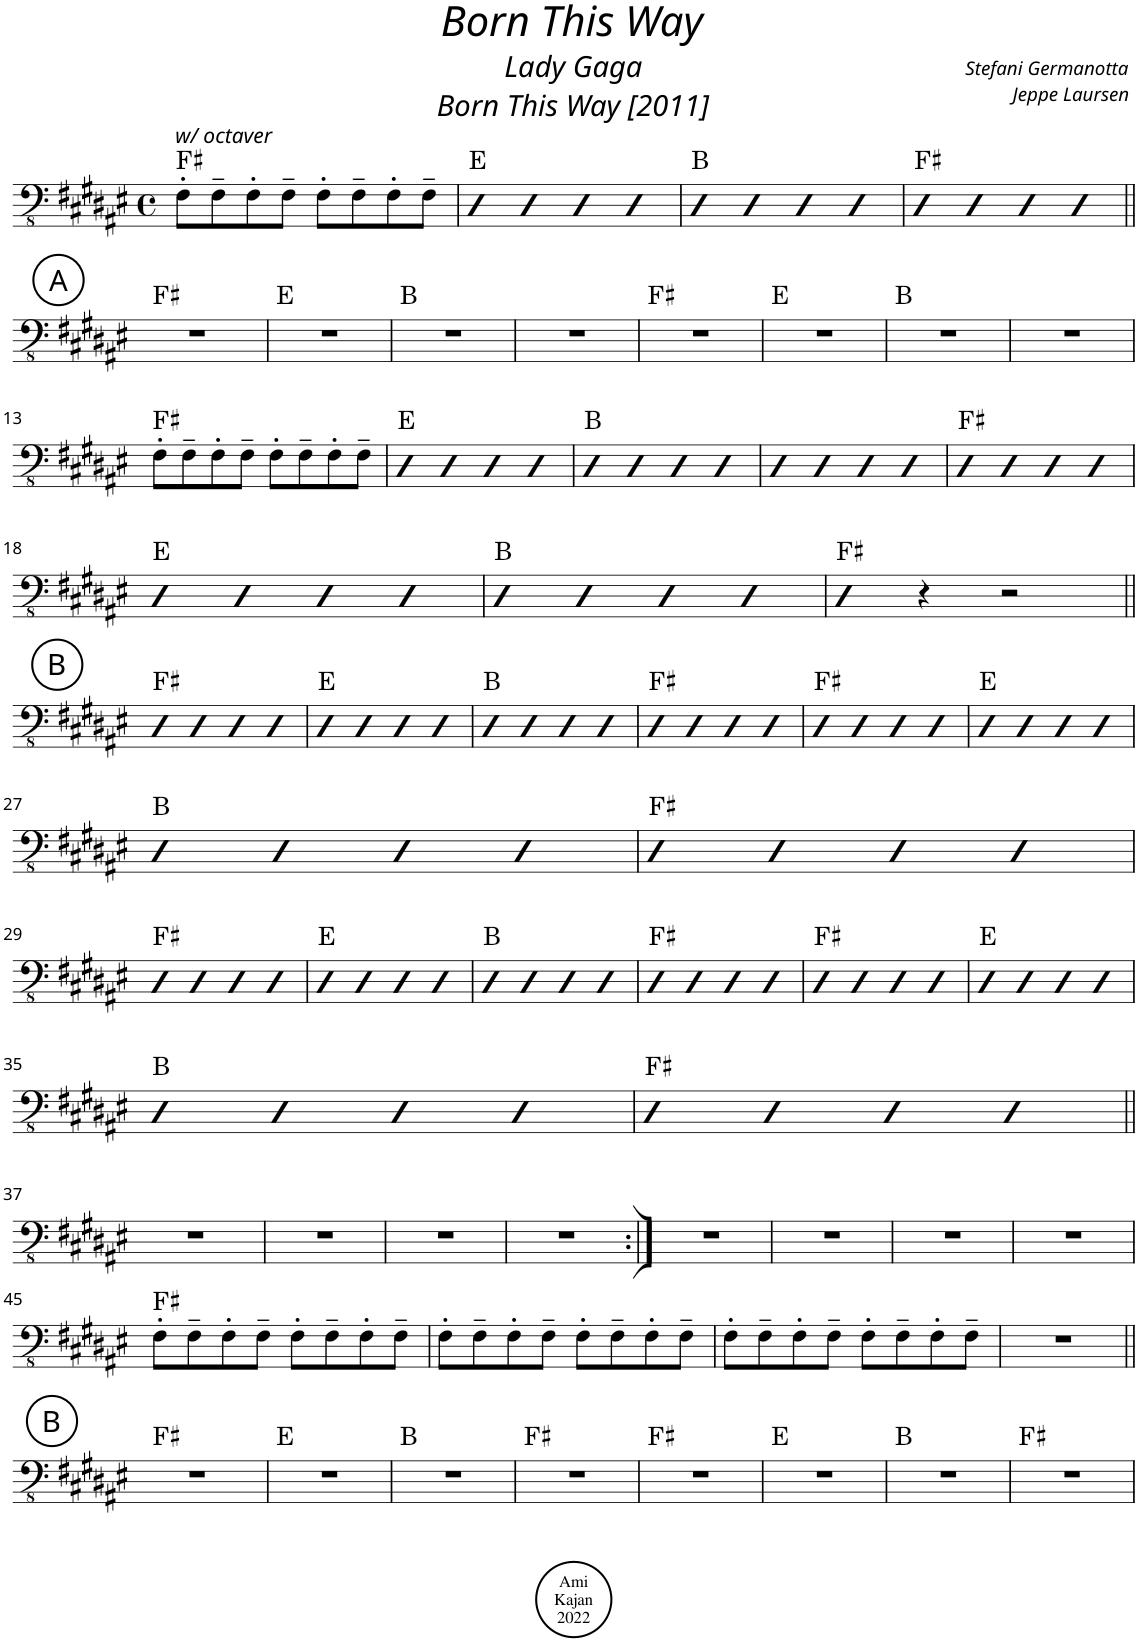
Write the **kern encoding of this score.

**kern	**harte
*part1	*part1
*staff1	*
*I"Acoustic Bass	*
*I'Bass	*
*clefFv4	*
*k[f#c#g#d#a#e#]	*
*M4/4	*
*met(c)	*
=1	=1
!LO:TX:a:i:t=w/ octaver	!
8FF#'\L	F#:maj
8FF#~\	.
8FF#'\	.
8FF#~\J	.
8FF#'\L	.
8FF#~\	.
8FF#'\	.
8FF#~\J	.
=2	=2
4DD#	E:maj
4DD#	.
4DD#	.
4DD#	.
=3	=3
4DD#	B:maj
4DD#	.
4DD#	.
4DD#	.
=4	=4
4DD#	F#:maj
4DD#	.
4DD#	.
4DD#	.
!!LO:LB:g=z
!!LO:REH:place=s1:a:cj:enc=circle:fs=14:t=A
=5||	=5||
1r	F#:maj
=6	=6
1r	E:maj
=7	=7
1r	B:maj
=8	=8
1r	.
=9	=9
1r	F#:maj
=10	=10
1r	E:maj
=11	=11
1r	B:maj
=12	=12
1r	.
!!LO:LB:g=z
=13	=13
8FF#'\L	F#:maj
8FF#~\	.
8FF#'\	.
8FF#~\J	.
8FF#'\L	.
8FF#~\	.
8FF#'\	.
8FF#~\J	.
=14	=14
4DD#	E:maj
4DD#	.
4DD#	.
4DD#	.
=15	=15
4DD#	B:maj
4DD#	.
4DD#	.
4DD#	.
=16	=16
4DD#	.
4DD#	.
4DD#	.
4DD#	.
=17	=17
4DD#	F#:maj
4DD#	.
4DD#	.
4DD#	.
!!LO:LB:g=z
=18	=18
4DD#	E:maj
4DD#	.
4DD#	.
4DD#	.
=19	=19
4DD#	B:maj
4DD#	.
4DD#	.
4DD#	.
=20	=20
4DD#	F#:maj
4r	.
2r	.
!!LO:LB:g=z
!!LO:REH:place=s1:a:cj:enc=circle:fs=14:t=B
=21||	=21||
4DD#	F#:maj
4DD#	.
4DD#	.
4DD#	.
=22	=22
4DD#	E:maj
4DD#	.
4DD#	.
4DD#	.
=23	=23
4DD#	B:maj
4DD#	.
4DD#	.
4DD#	.
=24	=24
4DD#	F#:maj
4DD#	.
4DD#	.
4DD#	.
=25	=25
4DD#	F#:maj
4DD#	.
4DD#	.
4DD#	.
=26	=26
4DD#	E:maj
4DD#	.
4DD#	.
4DD#	.
!!LO:LB:g=z
=27	=27
4DD#	B:maj
4DD#	.
4DD#	.
4DD#	.
=28	=28
4DD#	F#:maj
4DD#	.
4DD#	.
4DD#	.
!!LO:LB:g=z
=29	=29
4DD#	F#:maj
4DD#	.
4DD#	.
4DD#	.
=30	=30
4DD#	E:maj
4DD#	.
4DD#	.
4DD#	.
=31	=31
4DD#	B:maj
4DD#	.
4DD#	.
4DD#	.
=32	=32
4DD#	F#:maj
4DD#	.
4DD#	.
4DD#	.
=33	=33
4DD#	F#:maj
4DD#	.
4DD#	.
4DD#	.
=34	=34
4DD#	E:maj
4DD#	.
4DD#	.
4DD#	.
!!LO:LB:g=z
=35	=35
4DD#	B:maj
4DD#	.
4DD#	.
4DD#	.
=36	=36
4DD#	F#:maj
4DD#	.
4DD#	.
4DD#	.
!!LO:LB:g=z
=37||	=37||
1r	.
=38	=38
1r	.
=39	=39
1r	.
=40	=40
1r	.
=41:|!	=41:|!
1r	.
=42	=42
1r	.
=43	=43
1r	.
=44	=44
1r	.
!!LO:LB:g=z
=45	=45
8FF#'\L	F#:maj
8FF#~\	.
8FF#'\	.
8FF#~\J	.
8FF#'\L	.
8FF#~\	.
8FF#'\	.
8FF#~\J	.
=46	=46
8FF#'\L	.
8FF#~\	.
8FF#'\	.
8FF#~\J	.
8FF#'\L	.
8FF#~\	.
8FF#'\	.
8FF#~\J	.
=47	=47
8FF#'\L	.
8FF#~\	.
8FF#'\	.
8FF#~\J	.
8FF#'\L	.
8FF#~\	.
8FF#'\	.
8FF#~\J	.
=48	=48
1r	.
!!LO:LB:g=z
!!LO:REH:place=s1:a:cj:enc=circle:fs=14:t=B
=49||	=49||
1r	F#:maj
=50	=50
1r	E:maj
=51	=51
1r	B:maj
=52	=52
1r	F#:maj
=53	=53
1r	F#:maj
=54	=54
1r	E:maj
=55	=55
1r	B:maj
=56	=56
1r	F#:maj
=	=
*-	*-
